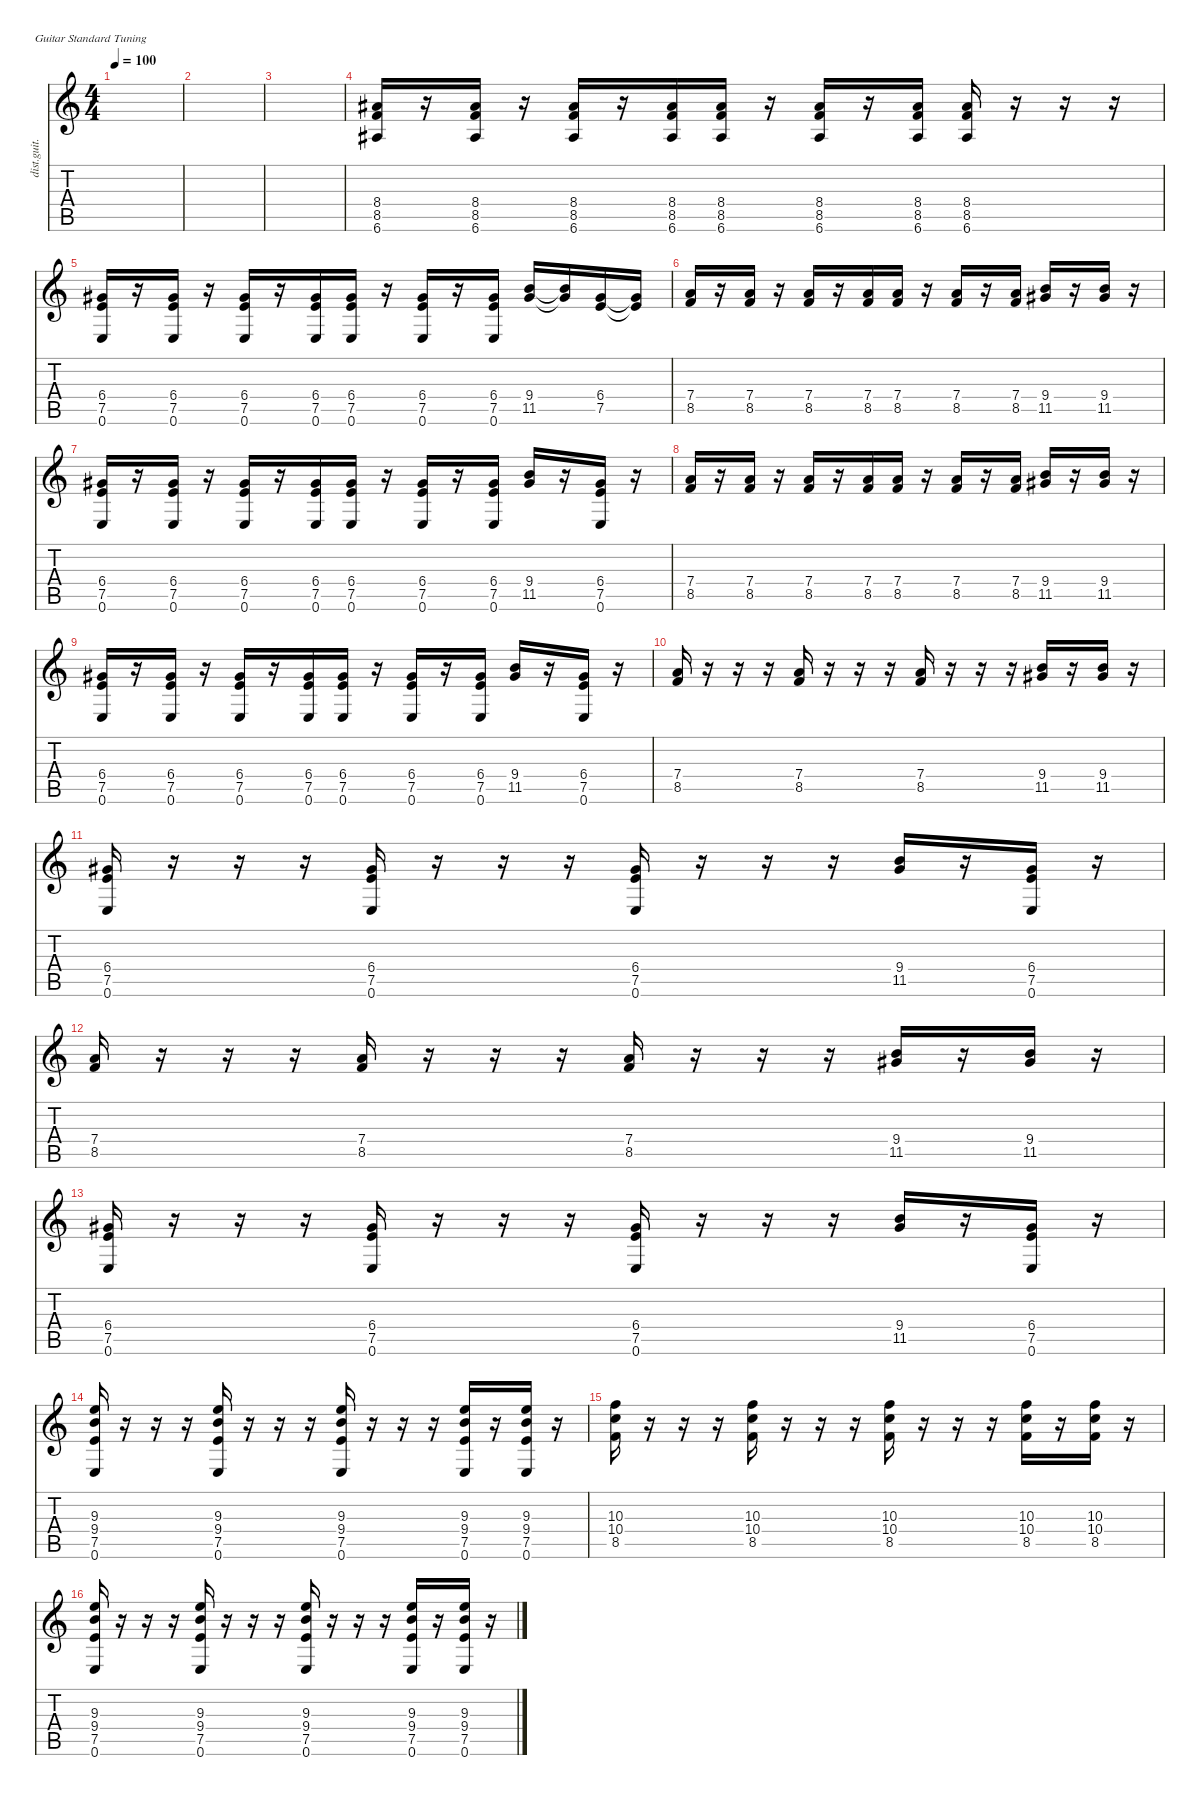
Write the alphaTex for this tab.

\defaultSystemsLayout 4
\hideDynamics
\bracketExtendMode nobrackets
\otherSystemsTrackNameOrientation horizontal
\track ("Distortion Guitar" "dist.guit.") {instrument distortionguitar}
\staff {score tabs}
\tuning (E4 B3 G3 D3 A2 E2)
\ts (4 4)
\tempo 100
\clef g2
\ks c
|
|
|
(8.5 8.4{acc #} 6.6{acc #}).16{beam Up} r.16{beam Up} (8.4{acc #} 8.5 6.6{acc #}).16{beam Up} r.16{beam Up} (8.5 8.4{acc #} 6.6{acc #}).16{beam Up} r.16{beam Up} (8.5 8.4{acc #} 6.6{acc #}).16{beam Up} (8.4{acc #} 8.5 6.6{acc #}).16{beam Up} r.16{beam Up} (8.5 8.4{acc #} 6.6{acc #}).16{beam Up} r.16{beam Up} (8.4{acc #} 8.5 6.6{acc #}).16{beam Up} (8.4{acc #} 8.5 6.6{acc #}).16{beam Up} r.16{beam Up} r.16{beam Up} r.16{beam Up} |
(7.5 6.4{acc #} 0.6).16{beam Up} r.16{beam Up} (6.4{acc #} 7.5 0.6).16{beam Up} r.16{beam Up} (7.5 6.4{acc #} 0.6).16{beam Up} r.16{beam Up} (7.5 6.4{acc #} 0.6).16{beam Up} (6.4{acc #} 7.5 0.6).16{beam Up} r.16{beam Up} (7.5 6.4{acc #} 0.6).16{beam Up} r.16{beam Up} (6.4{acc #} 7.5 0.6).16{beam Up} (9.4 11.5{acc #}).16{beam Up} (11.5{t acc #} 9.4{t}).16{beam Up} (7.5 6.4{acc #}).16{beam Up} (6.4{t acc #} 7.5{t}).16{beam Up} |
(8.5 7.4).16{beam Up} r.16{beam Up} (7.4 8.5).16{beam Up} r.16{beam Up} (8.5 7.4).16{beam Up} r.16{beam Up} (8.5 7.4).16{beam Up} (7.4 8.5).16{beam Up} r.16{beam Up} (8.5 7.4).16{beam Up} r.16{beam Up} (7.4 8.5).16{beam Up} (11.5{acc #} 9.4).16{beam Up} r.16{beam Up} (11.5{acc #} 9.4).16{beam Up} r.16{beam Up} |
(7.5 6.4{acc #} 0.6).16{beam Up} r.16{beam Up} (6.4{acc #} 7.5 0.6).16{beam Up} r.16{beam Up} (7.5 6.4{acc #} 0.6).16{beam Up} r.16{beam Up} (7.5 6.4{acc #} 0.6).16{beam Up} (6.4{acc #} 7.5 0.6).16{beam Up} r.16{beam Up} (7.5 6.4{acc #} 0.6).16{beam Up} r.16{beam Up} (6.4{acc #} 7.5 0.6).16{beam Up} (9.4 11.5{acc #}).16{beam Up} r.16{beam Up} (7.5 6.4{acc #} 0.6).16{beam Up} r.16{beam Up} |
(8.5 7.4).16{beam Up} r.16{beam Up} (7.4 8.5).16{beam Up} r.16{beam Up} (8.5 7.4).16{beam Up} r.16{beam Up} (8.5 7.4).16{beam Up} (7.4 8.5).16{beam Up} r.16{beam Up} (8.5 7.4).16{beam Up} r.16{beam Up} (7.4 8.5).16{beam Up} (11.5{acc #} 9.4).16{beam Up} r.16{beam Up} (11.5{acc #} 9.4).16{beam Up} r.16{beam Up} |
(7.5 6.4{acc #} 0.6).16{beam Up} r.16{beam Up} (6.4{acc #} 7.5 0.6).16{beam Up} r.16{beam Up} (7.5 6.4{acc #} 0.6).16{beam Up} r.16{beam Up} (7.5 6.4{acc #} 0.6).16{beam Up} (6.4{acc #} 7.5 0.6).16{beam Up} r.16{beam Up} (7.5 6.4{acc #} 0.6).16{beam Up} r.16{beam Up} (6.4{acc #} 7.5 0.6).16{beam Up} (9.4 11.5{acc #}).16{beam Up} r.16{beam Up} (7.5 6.4{acc #} 0.6).16{beam Up} r.16{beam Up} |
(8.5 7.4).16{beam Up} r.16{beam Up} r.16{beam Up} r.16{beam Up} (8.5 7.4).16{beam Up} r.16{beam Up} r.16{beam Up} r.16{beam Up} (8.5 7.4).16{beam Up} r.16{beam Up} r.16{beam Up} r.16{beam Up} (11.5{acc #} 9.4).16{beam Up} r.16{beam Up} (11.5{acc #} 9.4).16{beam Up} r.16{beam Up} |
(7.5 6.4{acc #} 0.6).16{beam Up} r.16{beam Up} r.16{beam Up} r.16{beam Up} (7.5 6.4{acc #} 0.6).16{beam Up} r.16{beam Up} r.16{beam Up} r.16{beam Up} (0.6 7.5 6.4{acc #}).16{beam Up} r.16{beam Up} r.16{beam Up} r.16{beam Up} (9.4 11.5{acc #}).16{beam Up} r.16{beam Up} (7.5 6.4{acc #} 0.6).16{beam Up} r.16{beam Up} |
(8.5 7.4).16{beam Up} r.16{beam Up} r.16{beam Up} r.16{beam Up} (8.5 7.4).16{beam Up} r.16{beam Up} r.16{beam Up} r.16{beam Up} (8.5 7.4).16{beam Up} r.16{beam Up} r.16{beam Up} r.16{beam Up} (11.5{acc #} 9.4).16{beam Up} r.16{beam Up} (11.5{acc #} 9.4).16{beam Up} r.16{beam Up} |
(7.5 6.4{acc #} 0.6).16{beam Up} r.16{beam Up} r.16{beam Up} r.16{beam Up} (7.5 6.4{acc #} 0.6).16{beam Up} r.16{beam Up} r.16{beam Up} r.16{beam Up} (0.6 7.5 6.4{acc #}).16{beam Up} r.16{beam Up} r.16{beam Up} r.16{beam Up} (9.4 11.5{acc #}).16{beam Up} r.16{beam Up} (7.5 6.4{acc #} 0.6).16{beam Up} r.16{beam Up} |
(0.6 7.5 9.4 9.3).16{beam Up} r.16{beam Up} r.16{beam Up} r.16{beam Up} (0.6 7.5 9.4 9.3).16{beam Up} r.16{beam Up} r.16{beam Up} r.16{beam Up} (0.6 7.5 9.4 9.3).16{beam Up} r.16{beam Up} r.16{beam Up} r.16{beam Up} (0.6 7.5 9.4 9.3).16{beam Up} r.16{beam Up} (0.6 7.5 9.4 9.3).16{beam Up} r.16{beam Up} |
(8.5 10.4 10.3).16{beam Down} r.16{beam Down} r.16{beam Down} r.16{beam Down} (8.5 10.4 10.3).16{beam Down} r.16{beam Down} r.16{beam Down} r.16{beam Down} (8.5 10.4 10.3).16{beam Down} r.16{beam Down} r.16{beam Down} r.16{beam Down} (8.5 10.4 10.3).16{beam Down} r.16{beam Down} (8.5 10.4 10.3).16{beam Down} r.16{beam Down} |
(0.6 7.5 9.4 9.3).16{beam Up} r.16{beam Up} r.16{beam Up} r.16{beam Up} (0.6 7.5 9.4 9.3).16{beam Up} r.16{beam Up} r.16{beam Up} r.16{beam Up} (0.6 7.5 9.4 9.3).16{beam Up} r.16{beam Up} r.16{beam Up} r.16{beam Up} (0.6 7.5 9.4 9.3).16{beam Up} r.16{beam Up} (0.6 7.5 9.4 9.3).16{beam Up} r.16{beam Up}
